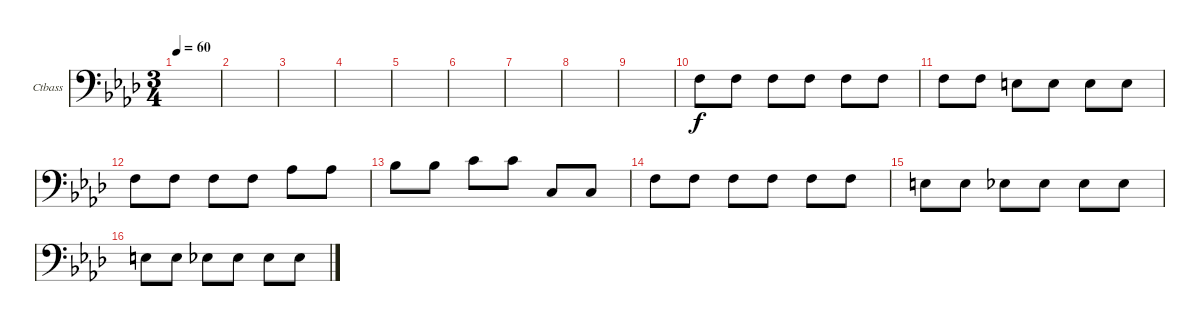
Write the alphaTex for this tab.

\defaultSystemsLayout 4
\bracketExtendMode groupsimilarinstruments
\firstSystemTrackNameOrientation horizontal
\otherSystemsTrackNameOrientation horizontal
\track ("Contrabass" "Ctbass") {instrument contrabass}
\staff {score}
\tuning (G2 D2 A1 E1)
\ts (3 4)
\tempo 60
\clef f4
\ks fminor
|
|
|
|
|
|
|
|
|
3.2.8 3.2.8 3.2.8 3.2.8 3.2.8 3.2.8 |
3.2.8 3.2.8 2.2.8 2.2.8 2.2.8 2.2.8 |
3.2.8 3.2.8 3.2.8 3.2.8 1.1.8 1.1.8 |
3.1.8 3.1.8 5.1.8 5.1.8 3.3.8 3.3.8 |
3.2.8 3.2.8 3.2.8 3.2.8 3.2.8 3.2.8 |
2.2.8 2.2.8 1.2.8 1.2.8 1.2.8 1.2.8 |
2.2.8 2.2.8 1.2.8 1.2.8 1.2.8 1.2.8
